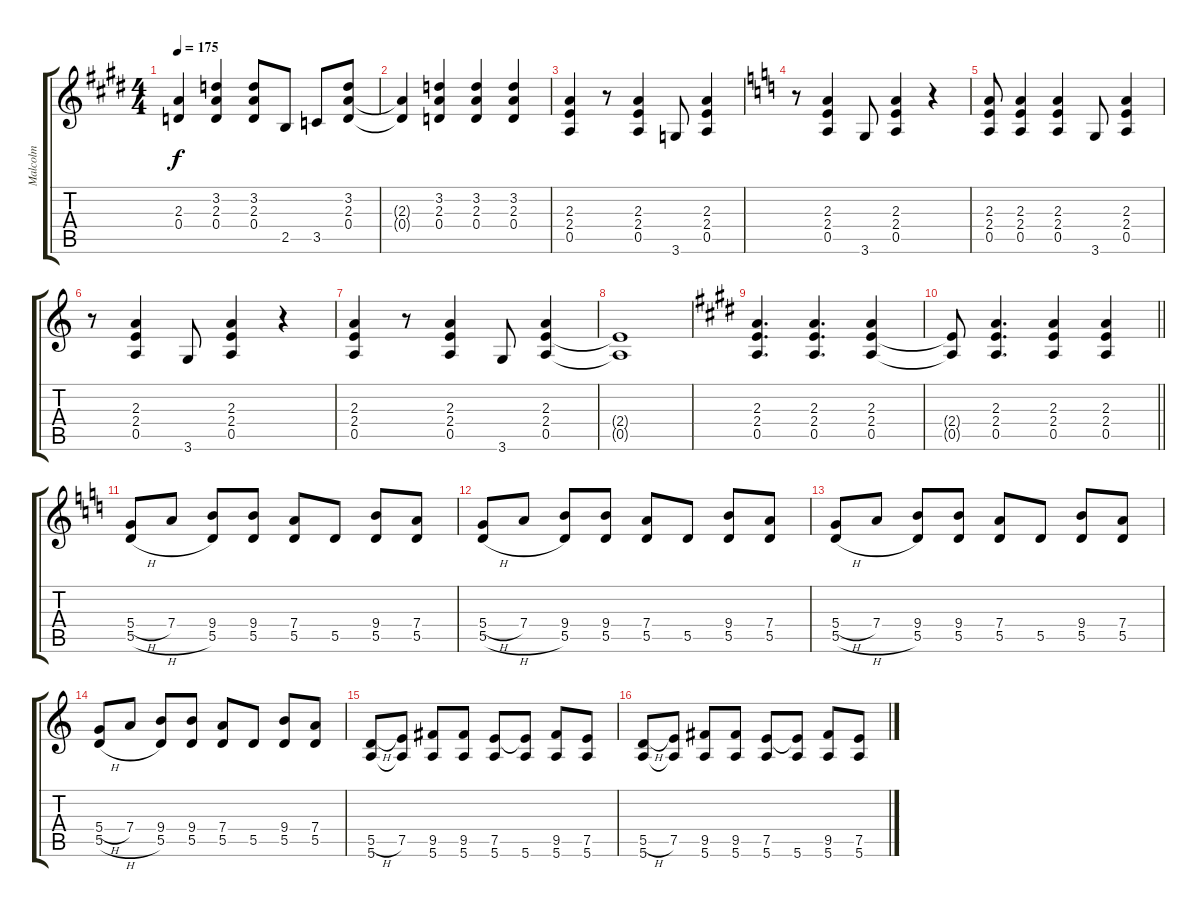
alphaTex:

\track ("Malcolm" "Malcolm") {instrument overdrivenguitar}
\staff {score tabs}
\tuning (E4 B3 G3 D3 A2 E2) {hide}
\ts (4 4)
\tempo 175
\clef g2
\ks c#minor
(2.3{t} 0.4{t}).4{dy f} (3.2 2.3 0.4).4 (3.2 2.3 0.4).8 2.5.8 3.5.8 (3.2 2.3 0.4).8 |
(2.3{t} 0.4{t}).4 (3.2 2.3 0.4).4 (3.2 2.3 0.4).4 (3.2 2.3 0.4).4 |
\ks e
(2.3 2.4 0.5).4 r.8 (2.3 2.4 0.5).4 3.6.8 (2.3 2.4 0.5).4 |
\ks c
r.8 (2.3 2.4 0.5).4 3.6.8 (2.3 2.4 0.5).4 r.4 |
(2.3 2.4 0.5).8 (2.3 2.4 0.5).4 (2.3 2.4 0.5).4 3.6.8 (2.3 2.4 0.5).4 |
r.8 (2.3 2.4 0.5).4 3.6.8 (2.3 2.4 0.5).4 r.4 |
(2.3 2.4 0.5).4 r.8 (2.3 2.4 0.5).4 3.6.8 (2.3 2.4 0.5).4 |
(2.4{t} 0.5{t}).1 |
\ks c#minor
(2.3 2.4 0.5).4{d} (2.3 2.4 0.5).4{d} (2.3 2.4 0.5).4 |
\barLineRight lightlight
(2.4{t} 0.5{t}).8 (2.3 2.4 0.5).4{d} (2.3 2.4 0.5).4 (2.3 2.4 0.5).4 |
\ks c
(5.4{h} 5.5{h}).8 7.4.8 (9.4 5.5).8 (9.4 5.5).8 (7.4 5.5).8 5.5.8 (9.4 5.5).8 (7.4 5.5).8 |
(5.4{h} 5.5{h}).8 7.4.8 (9.4 5.5).8 (9.4 5.5).8 (7.4 5.5).8 5.5.8 (9.4 5.5).8 (7.4 5.5).8 |
(5.4{h} 5.5{h}).8 7.4.8 (9.4 5.5).8 (9.4 5.5).8 (7.4 5.5).8 5.5.8 (9.4 5.5).8 (7.4 5.5).8 |
(5.4{h} 5.5{h}).8 7.4.8 (9.4 5.5).8 (9.4 5.5).8 (7.4 5.5).8 5.5.8 (9.4 5.5).8 (7.4 5.5).8 |
(5.5{h} 5.6).8 (7.5 5.6{t}).8 (9.5 5.6).8 (9.5 5.6).8 (7.5 5.6).8 (7.5{t} 5.6).8 (9.5 5.6).8 (7.5 5.6).8 |
(5.5{h} 5.6).8 (7.5 5.6{t}).8 (9.5 5.6).8 (9.5 5.6).8 (7.5 5.6).8 (7.5{t} 5.6).8 (9.5 5.6).8 (7.5 5.6).8
